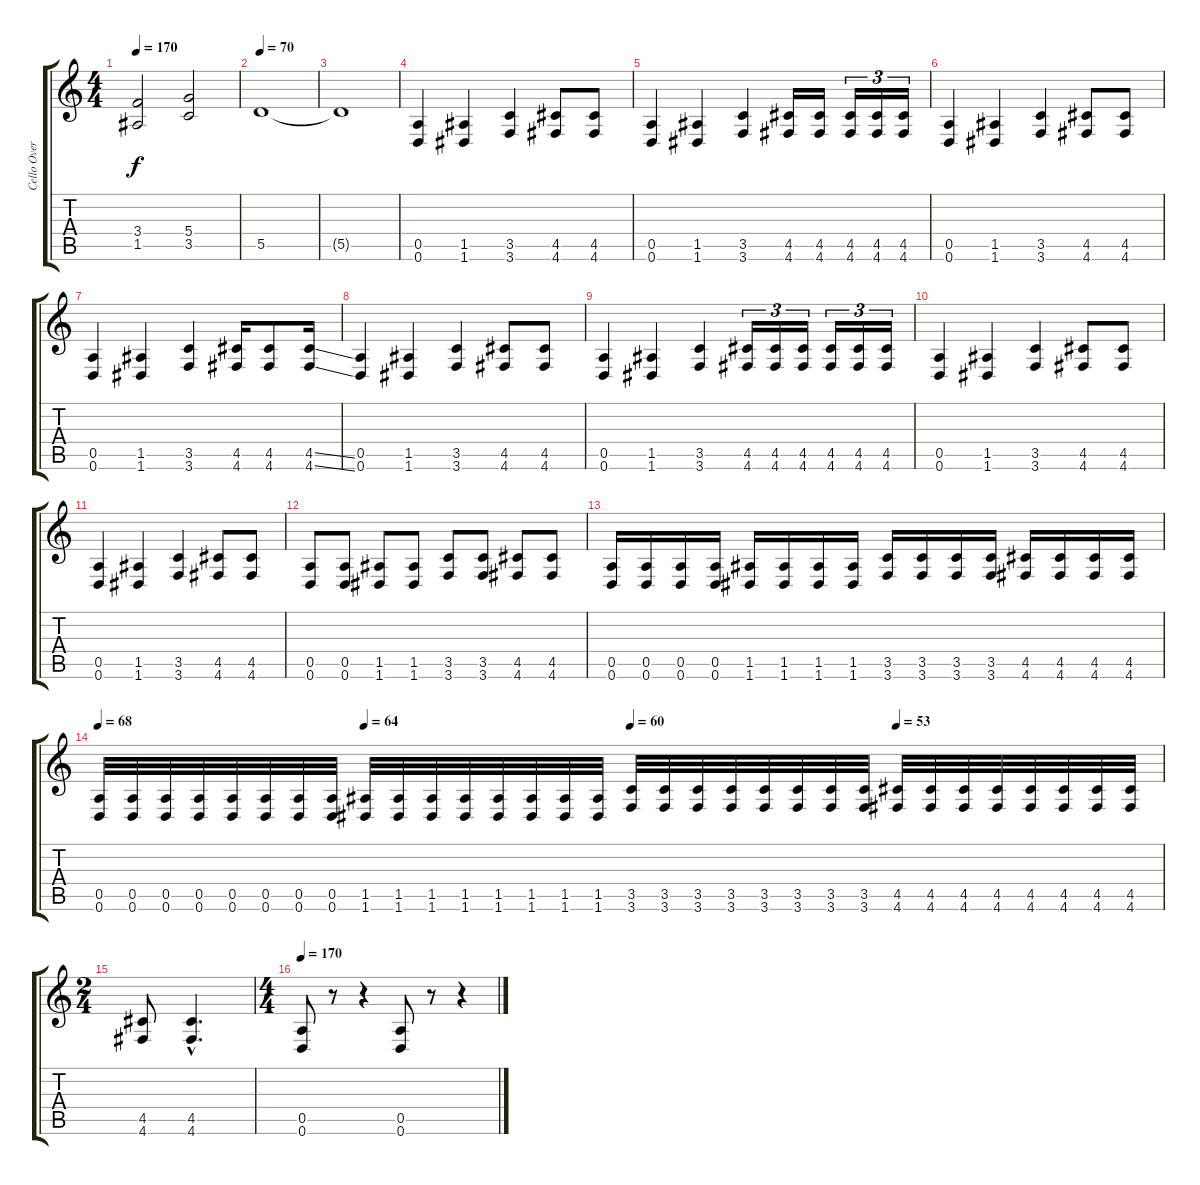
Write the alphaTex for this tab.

\track ("Cello Overall" "Cello Over") {instrument distortionguitar}
\staff {score tabs}
\tuning (E4 B3 G3 D3 A2 D2) {hide}
\ts (4 4)
\tempo 170
\clef g2
\ks c
(3.4 1.5).2{dy f} (5.4 3.5).2 |
\tempo 70
5.5.1{instrument distortionguitar} |
5.5{t}.1 |
(0.5 0.6).4 (1.5 1.6).4 (3.5 3.6).4 (4.5 4.6).8 (4.5 4.6).8 |
(0.5 0.6).4 (1.5 1.6).4 (3.5 3.6).4 (4.5 4.6).16 (4.5 4.6).16 (4.5 4.6).16{tu (3 2)} (4.5 4.6).16{tu (3 2)} (4.5 4.6).16{tu (3 2)} |
(0.5 0.6).4 (1.5 1.6).4 (3.5 3.6).4 (4.5 4.6).8 (4.5 4.6).8 |
(0.5 0.6).4 (1.5 1.6).4 (3.5 3.6).4 (4.5 4.6).16 (4.5 4.6).8 (4.5{ss} 4.6{ss}).16 |
(0.5 0.6).4 (1.5 1.6).4 (3.5 3.6).4 (4.5 4.6).8 (4.5 4.6).8 |
(0.5 0.6).4 (1.5 1.6).4 (3.5 3.6).4 (4.5 4.6).16{tu (3 2)} (4.5 4.6).16{tu (3 2)} (4.5 4.6).16{tu (3 2)} (4.5 4.6).16{tu (3 2)} (4.5 4.6).16{tu (3 2)} (4.5 4.6).16{tu (3 2)} |
(0.5 0.6).4 (1.5 1.6).4 (3.5 3.6).4 (4.5 4.6).8 (4.5 4.6).8 |
(0.5 0.6).4 (1.5 1.6).4 (3.5 3.6).4 (4.5 4.6).8 (4.5 4.6).8 |
(0.5 0.6).8 (0.5 0.6).8 (1.5 1.6).8 (1.5 1.6).8 (3.5 3.6).8 (3.5 3.6).8 (4.5 4.6).8 (4.5 4.6).8 |
(0.5 0.6).16 (0.5 0.6).16 (0.5 0.6).16 (0.5 0.6).16 (1.5 1.6).16 (1.5 1.6).16 (1.5 1.6).16 (1.5 1.6).16 (3.5 3.6).16 (3.5 3.6).16 (3.5 3.6).16 (3.5 3.6).16 (4.5 4.6).16 (4.5 4.6).16 (4.5 4.6).16 (4.5 4.6).16 |
\tempo 68
\tempo (64 0.25)
\tempo (60 0.5)
\tempo (53 0.75)
(0.5 0.6).32 (0.5 0.6).32 (0.5 0.6).32 (0.5 0.6).32 (0.5 0.6).32 (0.5 0.6).32 (0.5 0.6).32 (0.5 0.6).32 (1.5 1.6).32 (1.5 1.6).32 (1.5 1.6).32 (1.5 1.6).32 (1.5 1.6).32 (1.5 1.6).32 (1.5 1.6).32 (1.5 1.6).32 (3.5 3.6).32 (3.5 3.6).32 (3.5 3.6).32 (3.5 3.6).32 (3.5 3.6).32 (3.5 3.6).32 (3.5 3.6).32 (3.5 3.6).32 (4.5 4.6).32 (4.5 4.6).32 (4.5 4.6).32 (4.5 4.6).32 (4.5 4.6).32 (4.5 4.6).32 (4.5 4.6).32 (4.5 4.6).32 |
\ts (2 4)
(4.5 4.6).8 (4.5{hac} 4.6{hac}).4{d} |
\ts (4 4)
\tempo 170
(0.5 0.6).8 r.8 r.4 (0.5 0.6).8 r.8 r.4
